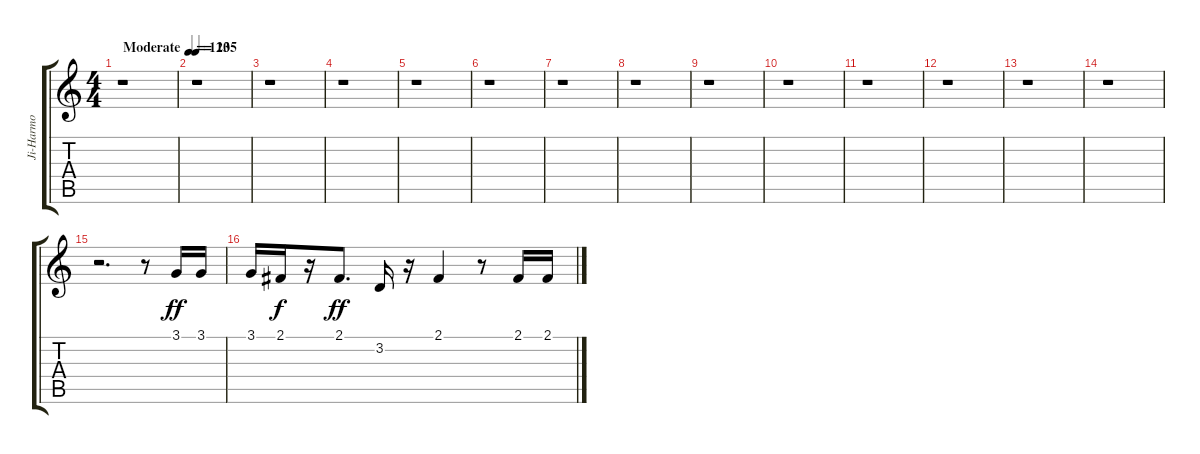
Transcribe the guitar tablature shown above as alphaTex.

\track ("Ji-Harmo                            " "Ji-Harmo  ") {instrument vibraphone}
\staff {score tabs}
\tuning (E4 B3 G3 D3 A2 E2) {hide}
\ts (4 4)
\tempo (120 "Moderate")
\clef g2
\ks c
r.1{dy ff instrument vibraphone} |
\tempo 135
r.1 |
r.1 |
r.1 |
r.1 |
r.1 |
r.1 |
r.1 |
r.1 |
r.1 |
r.1 |
r.1 |
r.1 |
r.1 |
r.2{d} r.8 3.1.16 3.1.16 |
3.1.16 2.1.16{dy f} r.16 2.1.8{d dy ff} 3.2.16 r.16 2.1.4 r.8 2.1.16 2.1.16
